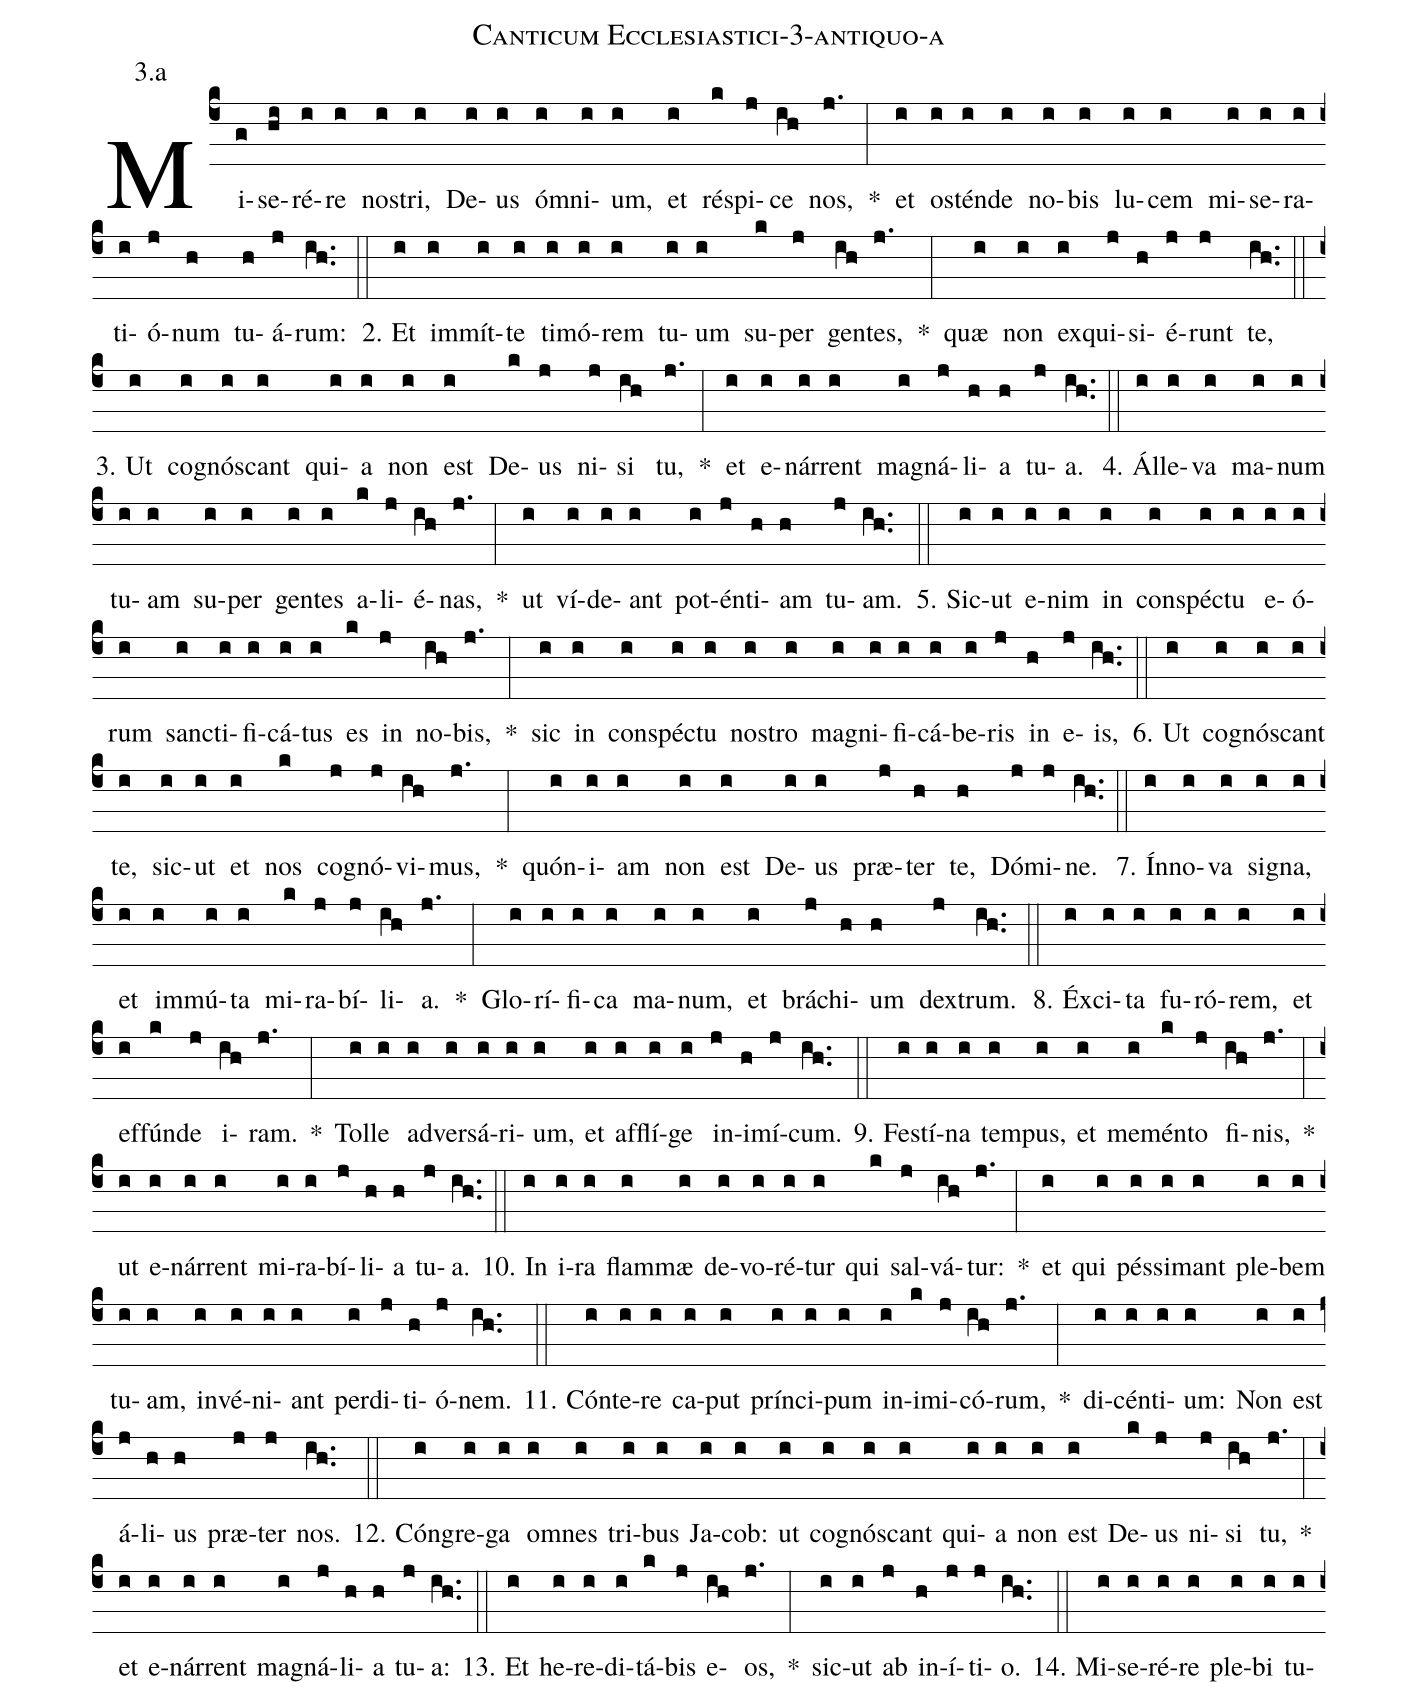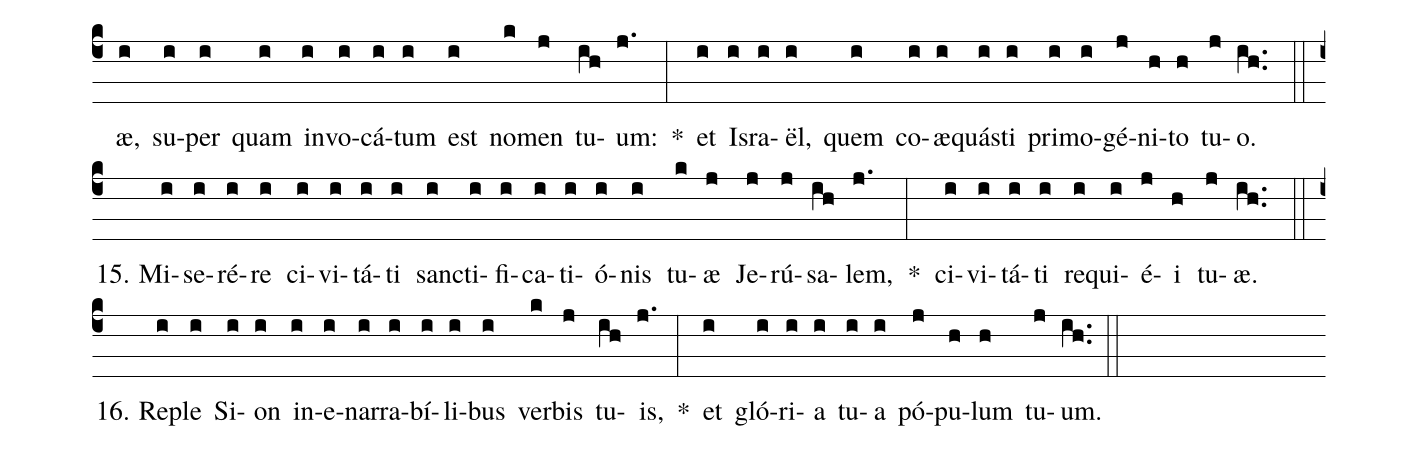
name: Canticum Ecclesiastici-3-antiquo-a;
annotation: 3.a;
%%
(c4)Mi(g)se(hi)ré(i)re(i) nos(i)tri,(i) De(i)us(i) óm(i)ni(i)um,(i) et(i) ré(k)spi(j)ce(ih) nos,(j.) *(:) et(i) os(i)tén(i)de(i) no(i)bis(i) lu(i)cem(i) mi(i)se(i)ra(i)ti(i)ó(j)num(h) tu(h)á(j)rum:(ih..) (::)
2. Et(i) im(i)mít(i)te(i) ti(i)mó(i)rem(i) tu(i)um(i) su(k)per(j) gen(ih)tes,(j.) *(:) quæ(i) non(i) ex(i)qui(j)si(h)é(j)runt(j) te,(ih..) (::)
3. Ut(i) co(i)gnós(i)cant(i) qui(i)a(i) non(i) est(i) De(k)us(j) ni(j)si(ih) tu,(j.) *(:) et(i) e(i)nár(i)rent(i) ma(i)gná(j)li(h)a(h) tu(j)a.(ih..) (::)
4. Ál(i)le(i)va(i) ma(i)num(i) tu(i)am(i) su(i)per(i) gen(i)tes(i) a(k)li(j)é(ih)nas,(j.) *(:) ut(i) ví(i)de(i)ant(i) pot(i)én(j)ti(h)am(h) tu(j)am.(ih..) (::)
5. Sic(i)ut(i) e(i)nim(i) in(i) con(i)spéc(i)tu(i) e(i)ó(i)rum(i) sanc(i)ti(i)fi(i)cá(i)tus(i) es(k) in(j) no(ih)bis,(j.) *(:) sic(i) in(i) con(i)spéc(i)tu(i) nos(i)tro(i) ma(i)gni(i)fi(i)cá(i)be(i)ris(j) in(h) e(j)is,(ih..) (::)
6. Ut(i) co(i)gnós(i)cant(i) te,(i) sic(i)ut(i) et(i) nos(k) co(j)gnó(j)vi(ih)mus,(j.) *(:) quón(i)i(i)am(i) non(i) est(i) De(i)us(i) præ(j)ter(h) te,(h) Dó(j)mi(j)ne.(ih..) (::)
7. Ín(i)no(i)va(i) si(i)gna,(i) et(i) im(i)mú(i)ta(i) mi(k)ra(j)bí(j)li(ih)a.(j.) *(:) Glo(i)rí(i)fi(i)ca(i) ma(i)num,(i) et(i) brá(j)chi(h)um(h) dex(j)trum.(ih..) (::)
8. Éx(i)ci(i)ta(i) fu(i)ró(i)rem,(i) et(i) ef(i)fún(k)de(j) i(ih)ram.(j.) *(:) Tol(i)le(i) ad(i)ver(i)sá(i)ri(i)um,(i) et(i) af(i)flí(i)ge(i) in(j)i(h)mí(j)cum.(ih..) (::)
9. Fes(i)tí(i)na(i) tem(i)pus,(i) et(i) me(i)mén(k)to(j) fi(ih)nis,(j.) *(:) ut(i) e(i)nár(i)rent(i) mi(i)ra(i)bí(j)li(h)a(h) tu(j)a.(ih..) (::)
10. In(i) i(i)ra(i) flam(i)mæ(i) de(i)vo(i)ré(i)tur(i) qui(k) sal(j)vá(ih)tur:(j.) *(:) et(i) qui(i) pés(i)si(i)mant(i) ple(i)bem(i) tu(i)am,(i) in(i)vé(i)ni(i)ant(i) per(i)di(j)ti(h)ó(j)nem.(ih..) (::)
11. Cón(i)te(i)re(i) ca(i)put(i) prín(i)ci(i)pum(i) in(i)i(k)mi(j)có(ih)rum,(j.) *(:) di(i)cén(i)ti(i)um:(i) Non(i) est(i) á(j)li(h)us(h) præ(j)ter(j) nos.(ih..) (::)
12. Cón(i)gre(i)ga(i) om(i)nes(i) tri(i)bus(i) Ja(i)cob:(i) ut(i) co(i)gnós(i)cant(i) qui(i)a(i) non(i) est(i) De(k)us(j) ni(j)si(ih) tu,(j.) *(:) et(i) e(i)nár(i)rent(i) ma(i)gná(j)li(h)a(h) tu(j)a:(ih..) (::)
13. Et(i) he(i)re(i)di(i)tá(k)bis(j) e(ih)os,(j.) *(:) sic(i)ut(i) ab(j) in(h)í(j)ti(j)o.(ih..) (::)
14. Mi(i)se(i)ré(i)re(i) ple(i)bi(i) tu(i)æ,(i) su(i)per(i) quam(i) in(i)vo(i)cá(i)tum(i) est(i) no(k)men(j) tu(ih)um:(j.) *(:) et(i) Is(i)ra(i)ël,(i) quem(i) co(i)æ(i)quás(i)ti(i) pri(i)mo(i)gé(j)ni(h)to(h) tu(j)o.(ih..) (::)
15. Mi(i)se(i)ré(i)re(i) ci(i)vi(i)tá(i)ti(i) sanc(i)ti(i)fi(i)ca(i)ti(i)ó(i)nis(i) tu(k)æ(j) Je(j)rú(j)sa(ih)lem,(j.) *(:) ci(i)vi(i)tá(i)ti(i) re(i)qui(i)é(j)i(h) tu(j)æ.(ih..) (::)
16. Re(i)ple(i) Si(i)on(i) in(i)e(i)nar(i)ra(i)bí(i)li(i)bus(i) ver(k)bis(j) tu(ih)is,(j.) *(:) et(i) gló(i)ri(i)a(i) tu(i)a(i) pó(j)pu(h)lum(h) tu(j)um.(ih..) (::)
